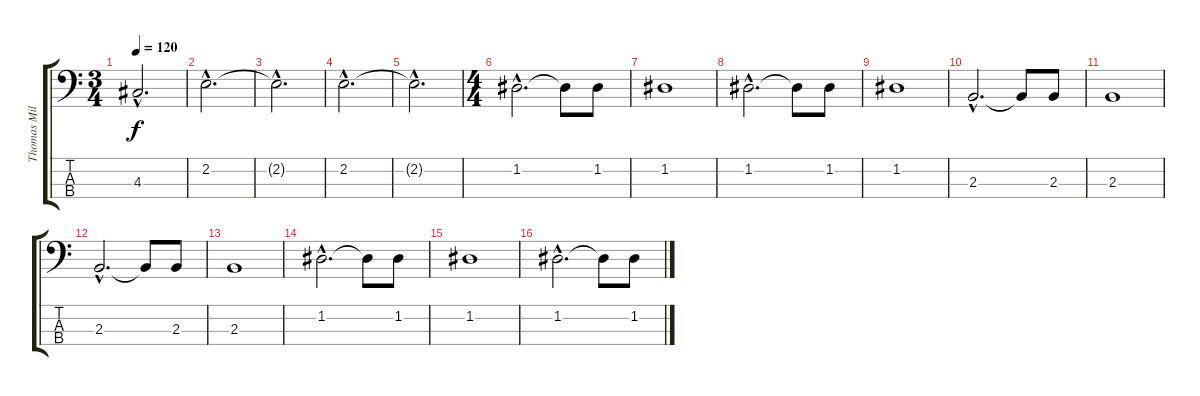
\track ("Thomas Miller (Bass)" "Thomas Mil") {instrument electricbassfinger}
\staff {score tabs}
\tuning (G2 D2 A1 E1) {hide}
\ts (3 4)
\tempo 120
\clef f4
\ks c
4.3{hac t}.2{d dy f} |
2.2{hac}.2{d} |
2.2{hac t}.2{d} |
2.2{hac}.2{d} |
2.2{hac t}.2{d} |
\ts (4 4)
1.2{hac}.2{d} 1.2{t}.8 1.2.8 |
1.2.1 |
1.2{hac}.2{d} 1.2{t}.8 1.2.8 |
1.2.1 |
2.3{hac}.2{d} 2.3{t}.8 2.3.8 |
2.3.1 |
2.3{hac}.2{d} 2.3{t}.8 2.3.8 |
2.3.1 |
1.2{hac}.2{d} 1.2{t}.8 1.2.8 |
1.2.1 |
1.2{hac}.2{d} 1.2{t}.8 1.2.8
